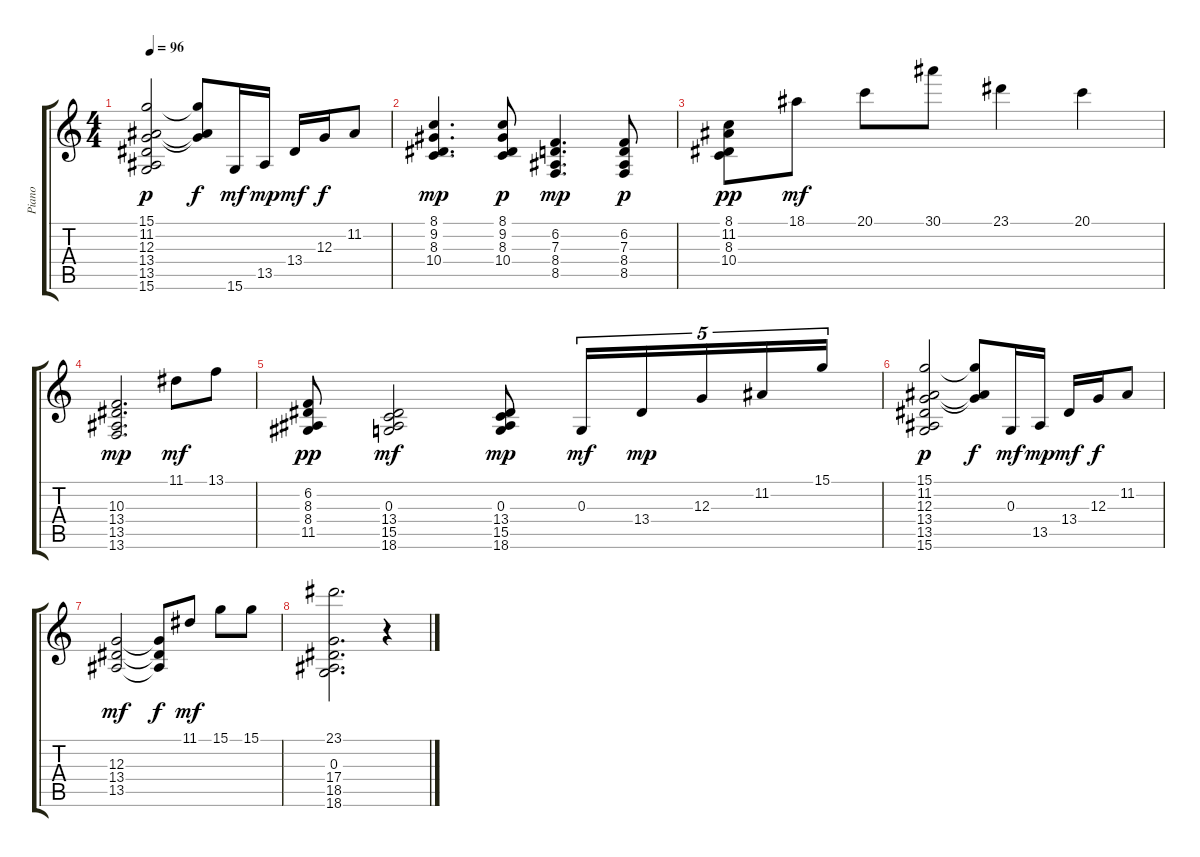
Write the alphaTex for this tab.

\track ("Piano   " "Piano   ") {instrument electricgrandpiano}
\staff {score tabs}
\tuning (E4 B3 G3 D3 A2 E2) {hide}
\ts (4 4)
\tempo 96
\clef g2
\ks c
(15.1 11.2 12.3 13.4 13.5 15.6).2{dy p} (15.1{t} 11.2{t} 12.3{t}).8{dy f} 15.6.16{dy mf} 13.5.16{dy mp} 13.4.16{dy mf} 12.3.16{dy f} 11.2.8 |
(8.1 9.2 8.3 10.4).4{d dy mp} (8.1 9.2 8.3 10.4).8{dy p} (6.2 7.3 8.4 8.5).4{d dy mp} (6.2 7.3 8.4 8.5).8{dy p} |
(8.1 11.2 8.3 10.4).8{dy pp} 18.1.8{dy mf} 20.1.8 30.1.8 23.1.4 20.1.4 |
(10.3 13.4 13.5 13.6).2{d dy mp} 11.1.8{dy mf} 13.1.8 |
(6.2 8.3 8.4 11.5).8{dy pp} (0.3 13.4 15.5 18.6).2{dy mf} (0.3 13.4 15.5 18.6).8{dy mp} 0.3.16{tu (5 4) dy mf} 13.4.16{tu (5 4) dy mp} 12.3.16{tu (5 4)} 11.2.16{tu (5 4)} 15.1.16{tu (5 4)} |
(15.1 11.2 12.3 13.4 13.5 15.6).2{dy p} (15.1{t} 11.2{t} 12.3{t}).8{dy f} 0.3.16{dy mf} 13.5.16{dy mp} 13.4.16{dy mf} 12.3.16{dy f} 11.2.8 |
(12.3 13.4 13.5).2{dy mf} (12.3{t} 13.4{t} 13.5{t}).8{dy f} 11.1.8{dy mf} 15.1.8 15.1.8 |
(23.1 0.3 17.4 18.5 18.6).2{d} r.4
